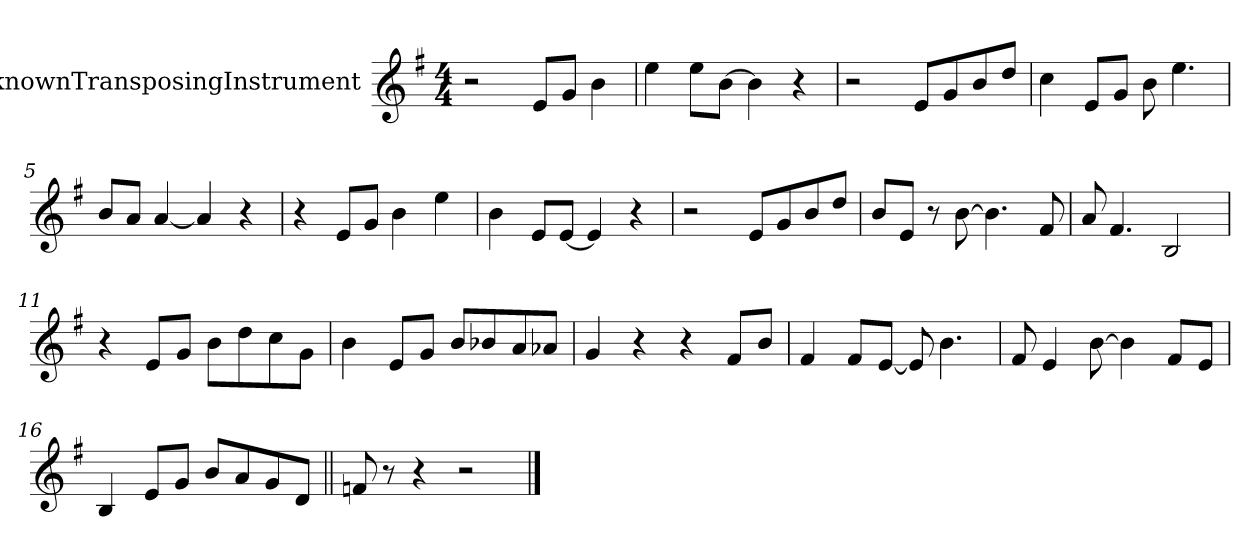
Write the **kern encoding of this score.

**kern
*part1
*staff1
*I"UnknownTransposingInstrument
*clefG2
*ITrd1c2
*k[b-]
*F:
*M4/4
=1
2r
8d/L
8f/J
4a\
=2
4dd\
8dd\L
[8a\J
4a\]
4r
=3
2r
8d/L
8f/
8a/
8cc/J
=4
4b-\
8d/L
8f/J
8a\
4.dd\
=5
8a/L
8g/J
[4g/
4g/]
4r
=6
4r
8d/L
8f/J
4a\
4dd\
=7
4a\
8d/L
[8d/J
4d/]
4r
=8
2r
8d/L
8f/
8a/
8cc/J
=9
8a/L
8d/J
8r
[8a\
4.a\]
8e/
=10
8g/
4.e/
2A/
=11
4r
8d/L
8f/J
8a\L
8cc\
8b-\
8f\J
=12
4a\
8d/L
8f/J
8a/L
8a-X/
8g/
8g-X/J
=13
4f/
4r
4r
8e/L
8a/J
=14
4e/
8e/L
[8d/J
8d/]
4.a\
=15
8e/
4d/
[8a\
4a\]
8e/L
8d/J
=16
4A/
8d/L
8f/J
8a/L
8g/
8f/
8c/J
=17||
8e-X/
8r
4r
2r
==
*-
